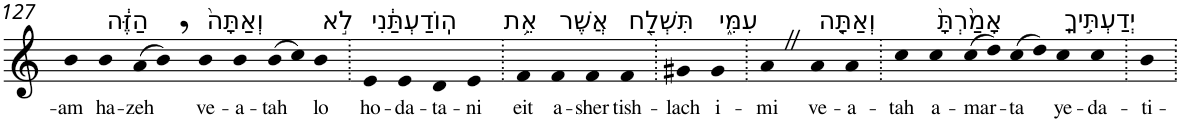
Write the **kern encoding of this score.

**kern	**text
*part1	*part1
*staff1	*staff1
*I"Piano	*
*I'Pno	*
!!LO:PB:g=z
*clefG2	*
*k[]	*
=127	=127
!	!LO:LY:b
4b	-am
!LO:TX:a:t=הַזֶּ֔ה	!
!	!LO:LY:b
4b	ha-
!	!LO:LY:b
(>8a	-zeh
8b,)	.
!LO:TX:a:t=וְאַתָּה֙	!
!	!LO:LY:b
4b	ve-
!	!LO:LY:b
4b	-a-
!	!LO:LY:b
(>8b	-tah
8cc)	.
!LO:TX:a:t=לֹ֣א	!
!	!LO:LY:b
4b	lo
=128.	=128.
!LO:TX:a:t=הֽוֹדַעְתַּ֔נִי	!
!	!LO:LY:b
4e	ho-
!	!LO:LY:b
4e	-da-
!	!LO:LY:b
4d	-ta-
!	!LO:LY:b
4e	-ni
=129.	=129.
!LO:TX:a:t=אֵ֥ת	!
!	!LO:LY:b
4f	eit
!LO:TX:a:t=אֲשֶׁר	!
!	!LO:LY:b
4f	a-
!	!LO:LY:b
4f	-sher
!LO:TX:a:t=תִּשְׁלַ֖ח	!
!	!LO:LY:b
4f	tish-
=130.	=130.
!	!LO:LY:b
4g#X	-lach
!LO:TX:a:t=עִמִּ֑י	!
!	!LO:LY:b
4g#	i-
=131.	=131.
!	!LO:LY:b
4aZ	-mi
!LO:TX:a:t=וְאַתָּ֤ה	!
!	!LO:LY:b
4a	ve-
!	!LO:LY:b
4a	-a-
=132.	=132.
!	!LO:LY:b
4cc	-tah
!LO:TX:a:t=אָמַ֙רְתָּ֙	!
!	!LO:LY:b
4cc	a-
!	!LO:LY:b
(>8cc	-mar-
8dd)	.
!	!LO:LY:b
(>8cc	-ta
8dd)	.
!LO:TX:a:t=יְדַעְתִּ֣יךָֽ	!
!	!LO:LY:b
4cc	ye-
!	!LO:LY:b
4cc	-da-
=133.	=133.
!	!LO:LY:b
4b	-ti-
=.	=.
*-	*-
